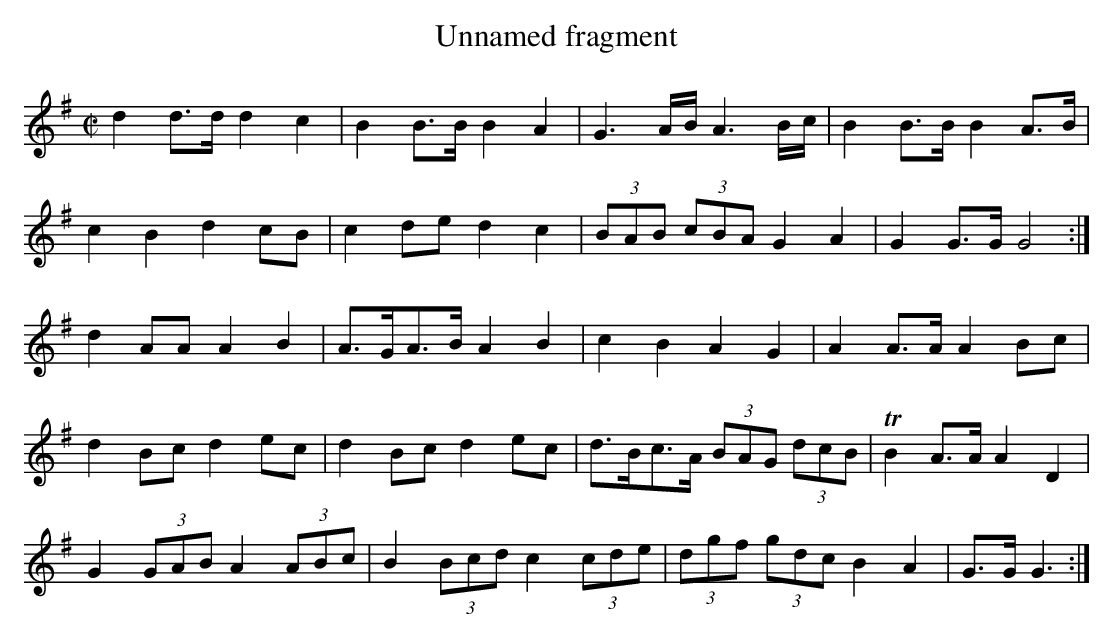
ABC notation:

X:1
T:Unnamed fragment
M:C|
K:G
d2 d>d d2 c2 | B2 B>B B2 A2 | G3 A/B/ A3 B/c/ | B2 B>B B2 A>B |
c2 B2 d2 cB | c2 de d2 c2 | (3BAB (3cBA G2 A2 | G2 G>G G4 :|
d2 AA A2 B2 | A>GA>B A2 B2 | c2 B2 A2 G2 | A2 A>A A2 Bc |
d2 Bc d2 ec | d2 Bc d2 ec | d>Bc>A (3BAG (3dcB | TB2 A>A A2 D2 |
G2 (3GAB A2 (3ABc | B2 (3Bcd c2 (3cde | (3dgf (3gdc B2 A2 | G>G G3 :|
